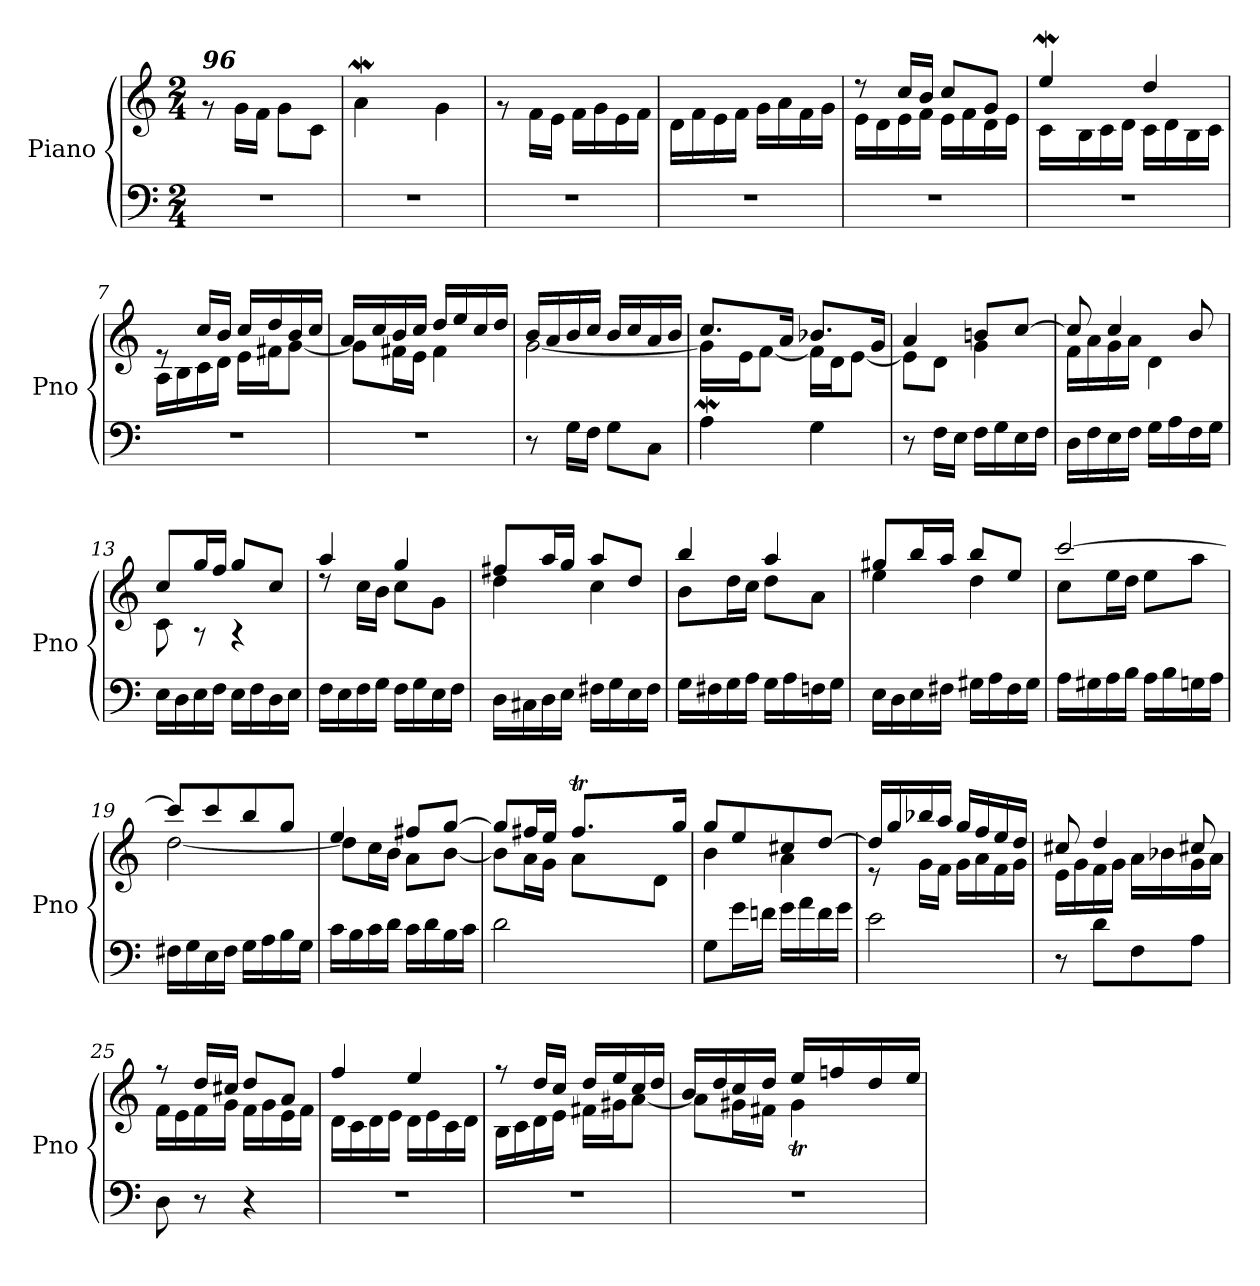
**kern	**kern
*part1	*part1
*staff2	*staff1
*I"Piano	*
*I'Pno	*
*clefF4	*clefG2
*k[]	*k[]
*M2/4	*M2/4
=1	=1
!	!LO:TX:a:Bi:t=96
2r	8rg
.	16g\LL
.	16f\JJ
.	8g\L
.	8c\J
=2	=2
*	*^
2r	4aW\	32ryy
.	.	32g!yy
.	.	8.a!yy
.	4g\	4ryy
*	*v	*v
=3	=3
2r	8rg
.	16f\LL
.	16e\JJ
.	16f\LL
.	16g\
.	16e\
.	16f\JJ
=4	=4
2r	16d\LL
.	16f\
.	16e\
.	16f\JJ
.	16g\LL
.	16a\
.	16f\
.	16g\JJ
=5	=5
*	*^
2r	8r	16e\LL
.	.	16d\
.	16cc/LL	16e\
.	16b/JJ	16f\JJ
.	8cc/L	16e\LL
.	.	16f\
.	8g/J	16d\
.	.	16e\JJ
=6	=6	=6
*	*	*^
2r	4eeW/	16c\LL	32ryy
.	.	.	32dd!yy
.	.	16B\	8.ee!yy
.	.	16c\	.
.	.	16d\JJ	.
.	4dd/	16c\LL	4ryy
.	.	16d\	.
.	.	16B\	.
.	.	16c\JJ	.
*	*	*v	*v
!!LO:LB:g=z
=7	=7	=7
2r	8re	16A\LL
.	.	16B\
.	16cc/LL	16c\
.	16b/JJ	16d\JJ
.	16cc/LL	16e\LL
.	16dd/	16f#X\J
.	16b/	[8g\J
.	16cc/JJ	.
=8	=8	=8
2r	16a/LL	8g\L]
.	16cc/	.
.	16b/	16f#X\L
.	16cc/JJ	16e\JJ
.	16dd/LL	4f#\
.	16ee/	.
.	16cc/	.
.	16dd/JJ	.
=9	=9	=9
8r	16b/LL	[2g\
.	16a/	.
16G\LL	16b/	.
16F\JJ	16cc/JJ	.
8G\L	16b/LL	.
.	16cc/	.
8C\J	16a/	.
.	16b/JJ	.
=10	=10	=10
*^	*	*
4AW\	32ryy	8.cc/L	16g\LL]
.	32G!yy	.	.
.	8.A!yy	.	16e\J
.	.	.	[8f\J
.	.	16a/Jk	.
4G\	4ryy	8.b-X/L	16f\LL]
.	.	.	16d\J
.	.	.	[8e\J
.	.	16g/Jk	.
*v	*v	*	*
=11	=11	=11
8r	4a/	8e\L]
16F\LL	.	8d\J
16E\JJ	.	.
16F\LL	8bn/L	4g\
16G\	.	.
16E\	[8cc/J	.
16F\JJ	.	.
=12	=12	=12
16D\LL	8cc/]	16f\LL
16F\	.	16a\
16E\	4cc/	16g\
16F\JJ	.	16a\JJ
16G\LL	.	4d\
16A\	.	.
16F\	8b/	.
16G\JJ	.	.
!!LO:LB:g=z	!!
=13	=13	=13
16E\LL	8cc/L	8c\
16D\	.	.
16E\	16gg/L	8r
16F\JJ	16ff/JJ	.
16E\LL	8gg/L	4r
16F\	.	.
16D\	8cc/J	.
16E\JJ	.	.
=14	=14	=14
16F\LL	4aa/	8rdd
16E\	.	.
16F\	.	16cc\LL
16G\JJ	.	16b\JJ
16F\LL	4gg/	8cc\L
16G\	.	.
16E\	.	8g\J
16F\JJ	.	.
=15	=15	=15
16D\LL	8ff#X/L	4dd\
16C#X\	.	.
16D\	16aa/L	.
16E\JJ	16gg/JJ	.
16F#X\LL	8aa/L	4cc\
16G\	.	.
16E\	8dd/J	.
16F#\JJ	.	.
=16	=16	=16
16G\LL	4bb/	8b\L
16F#X\	.	.
16G\	.	16dd\L
16A\JJ	.	16cc\JJ
16G\LL	4aa/	8dd\L
16A\	.	.
16Fn\	.	8a\J
16G\JJ	.	.
=17	=17	=17
16E\LL	8gg#X/L	4ee\
16D\	.	.
16E\	16bb/L	.
16F#X\JJ	16aa/JJ	.
16G#X\LL	8bb/L	4dd\
16A\	.	.
16F#\	8ee/J	.
16G#\JJ	.	.
!!LO:LB:g=z	!!
=18	=18	=18
16A\LL	[2ccc/	8cc\L
16G#X\	.	.
16A\	.	16ee\L
16B\JJ	.	16dd\JJ
16A\LL	.	8ee\L
16B\	.	.
16Gn\	.	8aa\J
16A\JJ	.	.
=19	=19	=19
16F#X\LL	8ccc/L]	[2dd\
16G\	.	.
16E\	8ccc/	.
16F#\JJ	.	.
16G\LL	8bb/	.
16A\	.	.
16B\	8gg/J	.
16G\JJ	.	.
=20	=20	=20
16c\LL	4ee/	8dd\L]
16B\	.	.
16c\	.	16cc\L
16d\JJ	.	16b\JJ
16c\LL	8ff#X/L	8a\L
16d\	.	.
16B\	[8gg/J	[8b\J
16c\JJ	.	.
=21	=21	=21
*	*	*^
2d\	8gg/L]	8b\L]	4ryy
.	16ff#X/L	16a\L	.
.	16ee/JJ	16g\JJ	.
.	8.ff#t/L	8a\L	32gg!yy
.	.	.	32ff#!yy
.	.	.	32gg!yy
.	.	.	16.ff#!yy
.	.	8d\J	.
.	16gg/Jk	.	16ryy
*	*	*v	*v
=22	=22	=22
8G\L	8gg/L	4b\
16g\L	8ee/	.
16fn\JJ	.	.
16g\LL	8cc#X/	4a\
16a\	.	.
16f\	[8dd/J	.
16g\JJ	.	.
=23	=23	=23
2e\	16dd/LL]	8r
.	16gg/	.
.	16bb-X/	16g\LL
.	16aa/JJ	16f\JJ
.	16gg/LL	16g\LL
.	16ff/	16a\
.	16ee/	16f\
.	16dd/JJ	16g\JJ
!!LO:LB:g=z	!!
=24	=24	=24
8r	8cc#X/	16e\LL
.	.	16g\
8d\L	4dd/	16f\
.	.	16g\JJ
8F\	.	16a\LL
.	.	16b-X\
8A\J	8cc#X/	16g\
.	.	16a\JJ
=25	=25	=25
8D\	8r	16f\LL
.	.	16e\
8r	16dd/LL	16f\
.	16cc#X/JJ	16g\JJ
4r	8dd/L	16f\LL
.	.	16g\
.	8a/J	16e\
.	.	16f\JJ
=26	=26	=26
2r	4ff/	16d\LL
.	.	16c\
.	.	16d\
.	.	16e\JJ
.	4ee/	16d\LL
.	.	16e\
.	.	16c\
.	.	16d\JJ
=27	=27	=27
2r	8r	16B\LL
.	.	16c\
.	16dd/LL	16d\
.	16cc/JJ	16e\JJ
.	16dd/LL	16f#X\LL
.	16ee/	16g#X\J
.	16cc/	[8a\J
.	16dd/JJ	.
=28	=28	=28
*	*	*^
2r	16b/LL	8a\L]	4ryy
.	16dd/	.	.
.	16cc/	16g#X\L	.
.	16dd/JJ	16f#X\JJ	.
.	16ee/LL	4g#t\	32ayy
.	.	.	32g#!yy
.	16ffn/	.	32a!yy
.	.	.	32g#!yy
.	16dd/	.	32a!yy
.	.	.	16.g#!yy
.	16ee/JJ	.	.
*	*v	*v	*v
=	=
*-	*-
